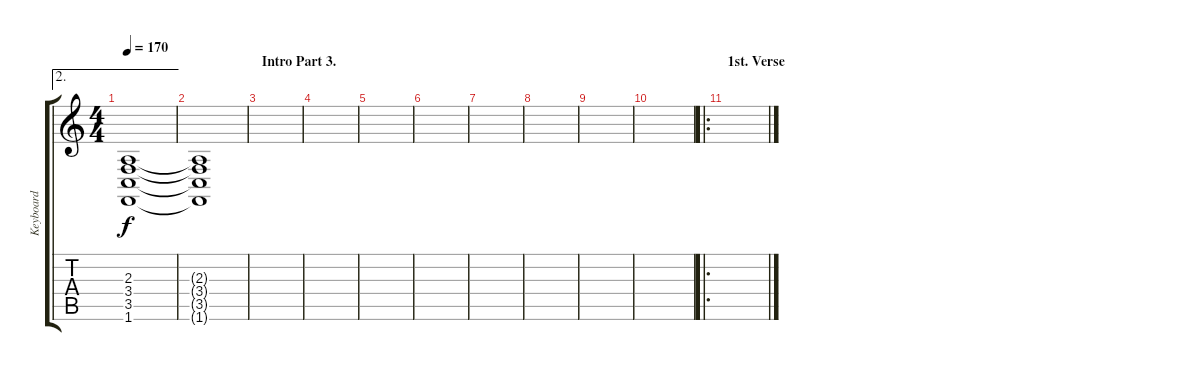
\track ("Keyboard" "Keyboard") {instrument stringensemble1}
\staff {score tabs}
\tuning (E4 B3 G3 D3 A2 E2) {hide}
\ae 2
\ts (4 4)
\tempo 170
\clef g2
\ks c
(2.3 3.4 3.5 1.6).1{dy f} |
(2.3{t} 3.4{t} 3.5{t} 1.6{t}).1 |
\section ("" "Intro Part 3.")
|
|
|
|
|
|
|
|
\ro
\section ("" "1st. Verse")
